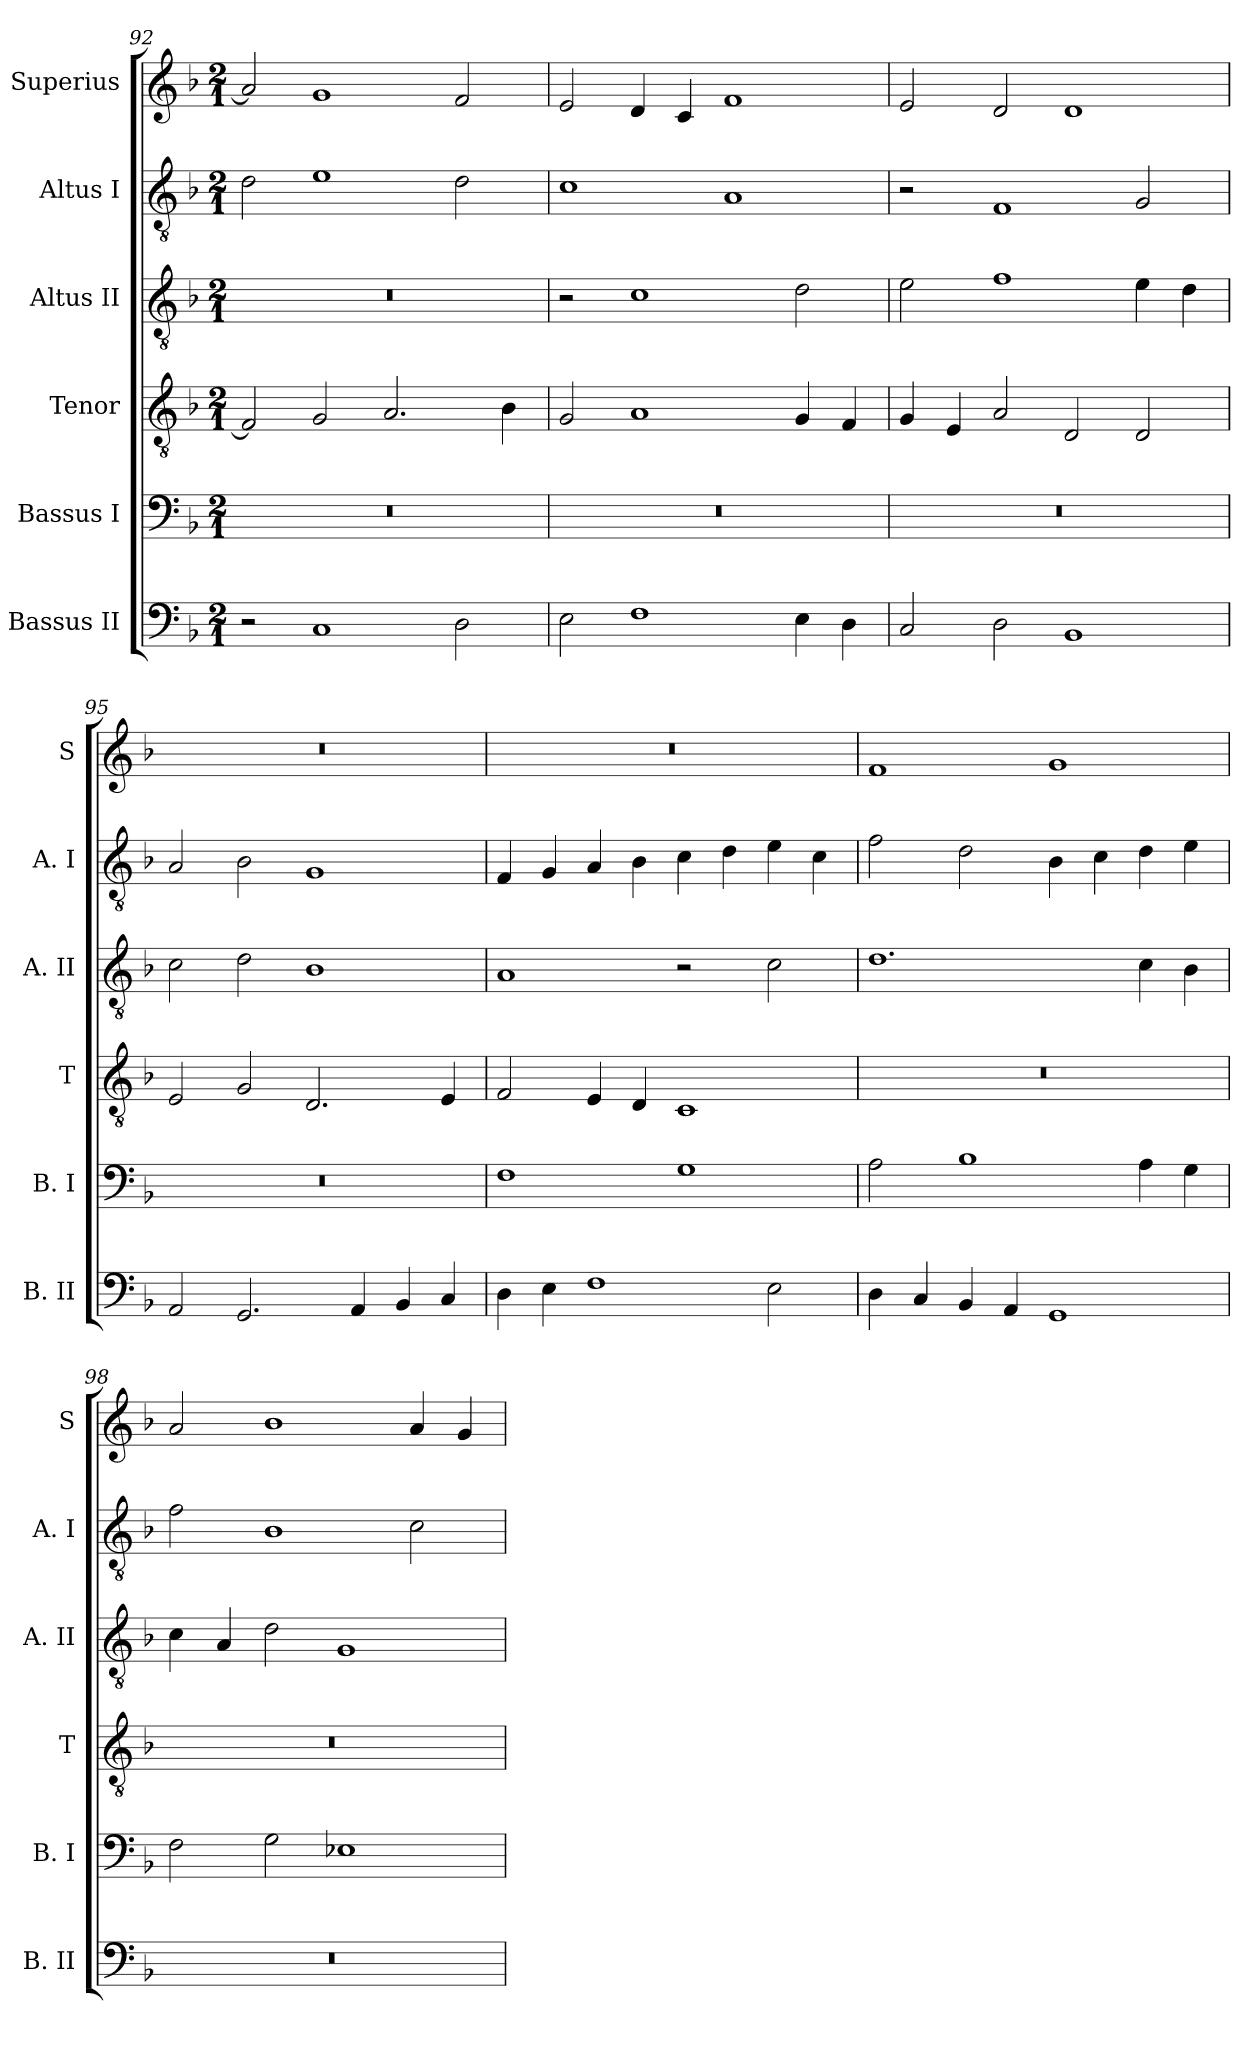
**kern	**kern	**kern	**kern	**kern	**kern
*part6	*part5	*part4	*part3	*part2	*part1
*staff6	*staff5	*staff4	*staff3	*staff2	*staff1
*I"Bassus II	*I"Bassus I	*I"Tenor	*I"Altus II	*I"Altus I	*I"Superius
*I'B. II	*I'B. I	*I'T	*I'A. II	*I'A. I	*I'S
*clefF4	*clefF4	*clefGv2	*clefGv2	*clefGv2	*clefG2
*k[b-]	*k[b-]	*k[b-]	*k[b-]	*k[b-]	*k[b-]
*d:	*d:	*d:	*d:	*d:	*d:
*M2/1	*M2/1	*M2/1	*M2/1	*M2/1	*M2/1
=92	=92	=92	=92	=92	=92
2r	0r	2F]	0r	2d	2a]
1C	.	2G	.	1e	1g
.	.	2.A	.	.	.
2D	.	.	.	2d	2f
.	.	4B-	.	.	.
=93	=93	=93	=93	=93	=93
2E	0r	2G	2r	1c	2e
1F	.	1A	1c	.	4d
.	.	.	.	.	4c
.	.	.	.	1A	1f
4E	.	4G	2d	.	.
4D	.	4F	.	.	.
=94	=94	=94	=94	=94	=94
2C	0r	4G	2e	2r	2e
.	.	4E	.	.	.
2D	.	2A	1f	1F	2d
1BB-	.	2D	.	.	1d
.	.	2D	4e	2G	.
.	.	.	4d	.	.
=95	=95	=95	=95	=95	=95
2AA	0r	2E	2c	2A	0r
2.GG	.	2G	2d	2B-	.
.	.	2.D	1B-	1G	.
4AA	.	.	.	.	.
4BB-	.	.	.	.	.
4C	.	4E	.	.	.
=96	=96	=96	=96	=96	=96
4D	1F	2F	1A	4F	0r
4E	.	.	.	4G	.
1F	.	4E	.	4A	.
.	.	4D	.	4B-	.
.	1G	1C	2r	4c	.
.	.	.	.	4d	.
2E	.	.	2c	4e	.
.	.	.	.	4c	.
=97	=97	=97	=97	=97	=97
4D	2A	0r	1.d	2f	1f
4C	.	.	.	.	.
4BB-	1B-	.	.	2d	.
4AA	.	.	.	.	.
1GG	.	.	.	4B-	1g
.	.	.	.	4c	.
.	4A	.	4c	4d	.
.	4G	.	4B-	4e	.
=98	=98	=98	=98	=98	=98
0r	2F	0r	4c	2f	2a
.	.	.	4A	.	.
.	2G	.	2d	1B-	1b-
.	1E-X	.	1G	.	.
.	.	.	.	2c	4a
.	.	.	.	.	4g
=	=	=	=	=	=
*-	*-	*-	*-	*-	*-
